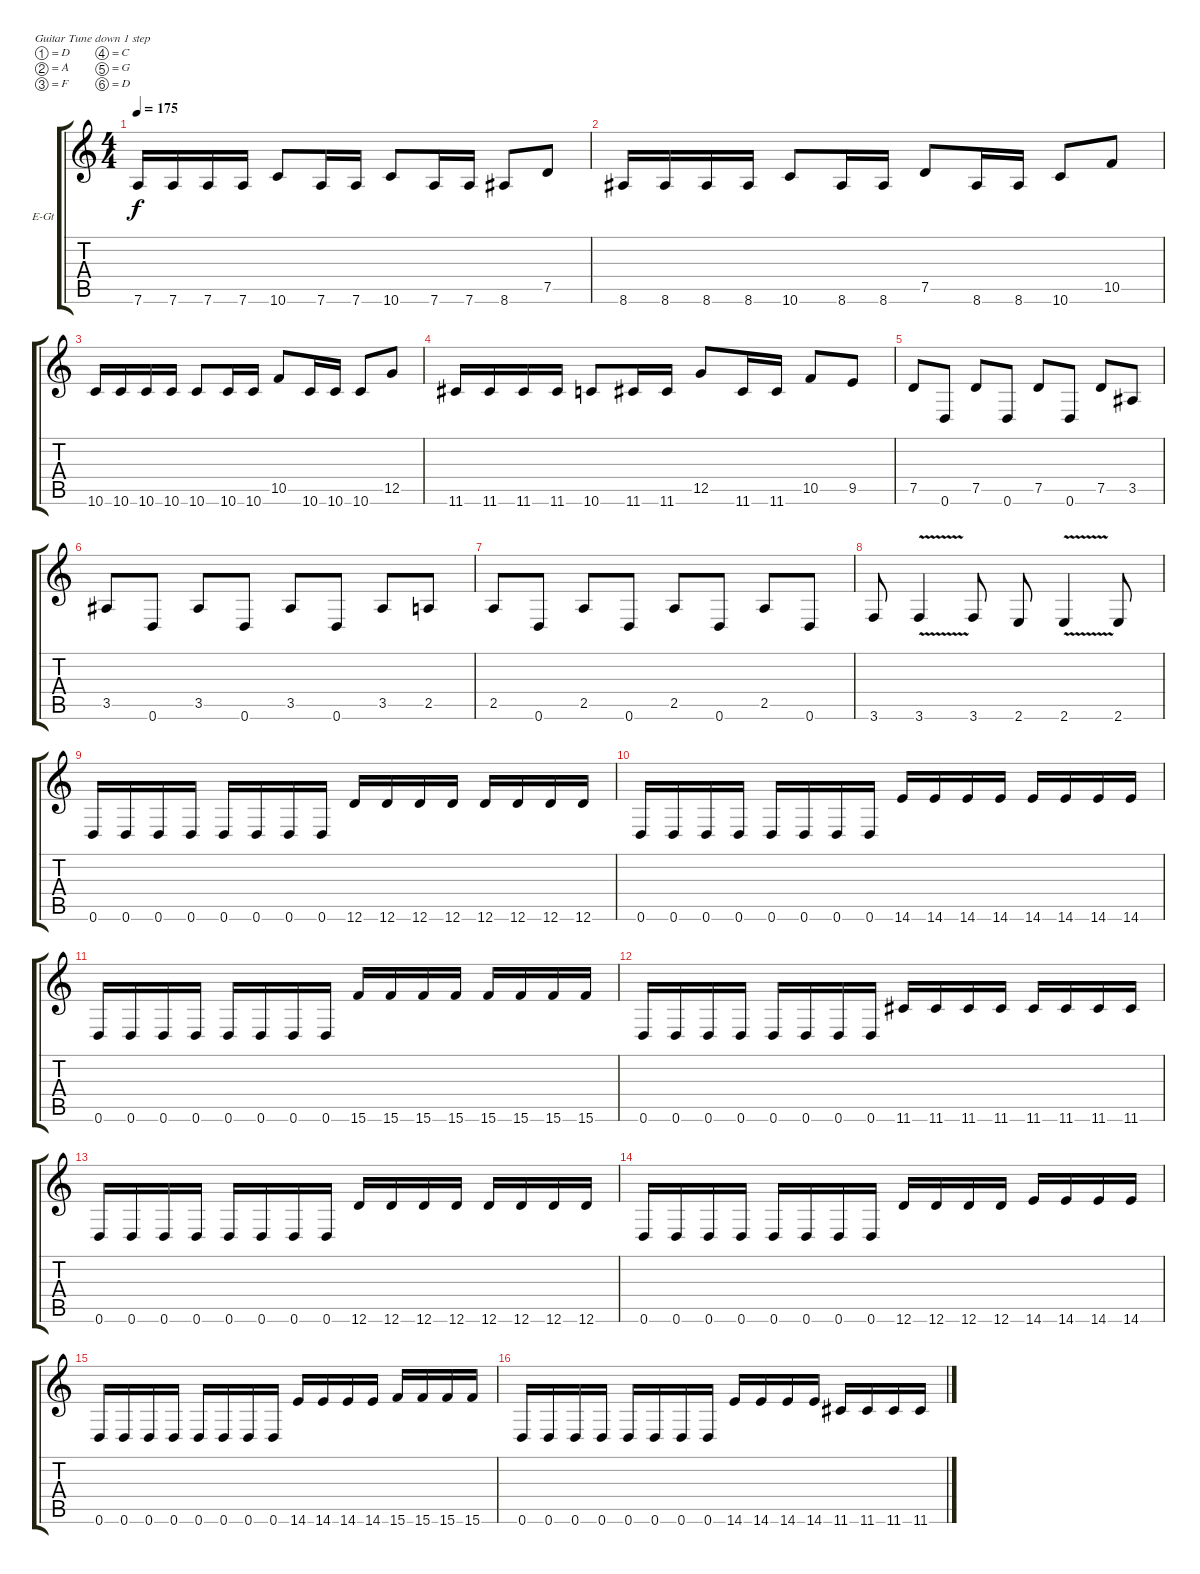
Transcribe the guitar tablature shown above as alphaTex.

\bracketExtendMode groupsimilarinstruments
\firstSystemTrackNameOrientation horizontal
\otherSystemsTrackNameOrientation horizontal
\track ("Guitar 1" "E-Gt") {instrument distortionguitar}
\staff {score tabs}
\tuning (D4 A3 F3 C3 G2 D2)
\ts (4 4)
\tempo 175
\clef g2
\ks c
7.6.16{dy f} 7.6.16 7.6.16 7.6.16 10.6.8 7.6.16 7.6.16 10.6.8 7.6.16 7.6.16 8.6.8 7.5.8 |
8.6.16 8.6.16 8.6.16 8.6.16 10.6.8 8.6.16 8.6.16 7.5.8 8.6.16 8.6.16 10.6.8 10.5.8 |
10.6.16 10.6.16 10.6.16 10.6.16 10.6.8 10.6.16 10.6.16 10.5.8 10.6.16 10.6.16 10.6.8 12.5.8 |
11.6.16 11.6.16 11.6.16 11.6.16 10.6.8 11.6.16 11.6.16 12.5.8 11.6.16 11.6.16 10.5.8 9.5.8 |
7.5.8 0.6.8 7.5.8 0.6.8 7.5.8 0.6.8 7.5.8 3.5.8 |
3.5.8 0.6.8 3.5.8 0.6.8 3.5.8 0.6.8 3.5.8 2.5.8 |
2.5.8 0.6.8 2.5.8 0.6.8 2.5.8 0.6.8 2.5.8 0.6.8 |
3.6.8 3.6{v}.4 3.6.8 2.6.8 2.6{v}.4 2.6.8 |
0.6.16 0.6.16 0.6.16 0.6.16 0.6.16 0.6.16 0.6.16 0.6.16 12.6.16 12.6.16 12.6.16 12.6.16 12.6.16 12.6.16 12.6.16 12.6.16 |
0.6.16 0.6.16 0.6.16 0.6.16 0.6.16 0.6.16 0.6.16 0.6.16 14.6.16 14.6.16 14.6.16 14.6.16 14.6.16 14.6.16 14.6.16 14.6.16 |
0.6.16 0.6.16 0.6.16 0.6.16 0.6.16 0.6.16 0.6.16 0.6.16 15.6.16 15.6.16 15.6.16 15.6.16 15.6.16 15.6.16 15.6.16 15.6.16 |
0.6.16 0.6.16 0.6.16 0.6.16 0.6.16 0.6.16 0.6.16 0.6.16 11.6.16 11.6.16 11.6.16 11.6.16 11.6.16 11.6.16 11.6.16 11.6.16 |
0.6.16 0.6.16 0.6.16 0.6.16 0.6.16 0.6.16 0.6.16 0.6.16 12.6.16 12.6.16 12.6.16 12.6.16 12.6.16 12.6.16 12.6.16 12.6.16 |
0.6.16 0.6.16 0.6.16 0.6.16 0.6.16 0.6.16 0.6.16 0.6.16 12.6.16 12.6.16 12.6.16 12.6.16 14.6.16 14.6.16 14.6.16 14.6.16 |
0.6.16 0.6.16 0.6.16 0.6.16 0.6.16 0.6.16 0.6.16 0.6.16 14.6.16 14.6.16 14.6.16 14.6.16 15.6.16 15.6.16 15.6.16 15.6.16 |
0.6.16 0.6.16 0.6.16 0.6.16 0.6.16 0.6.16 0.6.16 0.6.16 14.6.16 14.6.16 14.6.16 14.6.16 11.6.16 11.6.16 11.6.16 11.6.16
